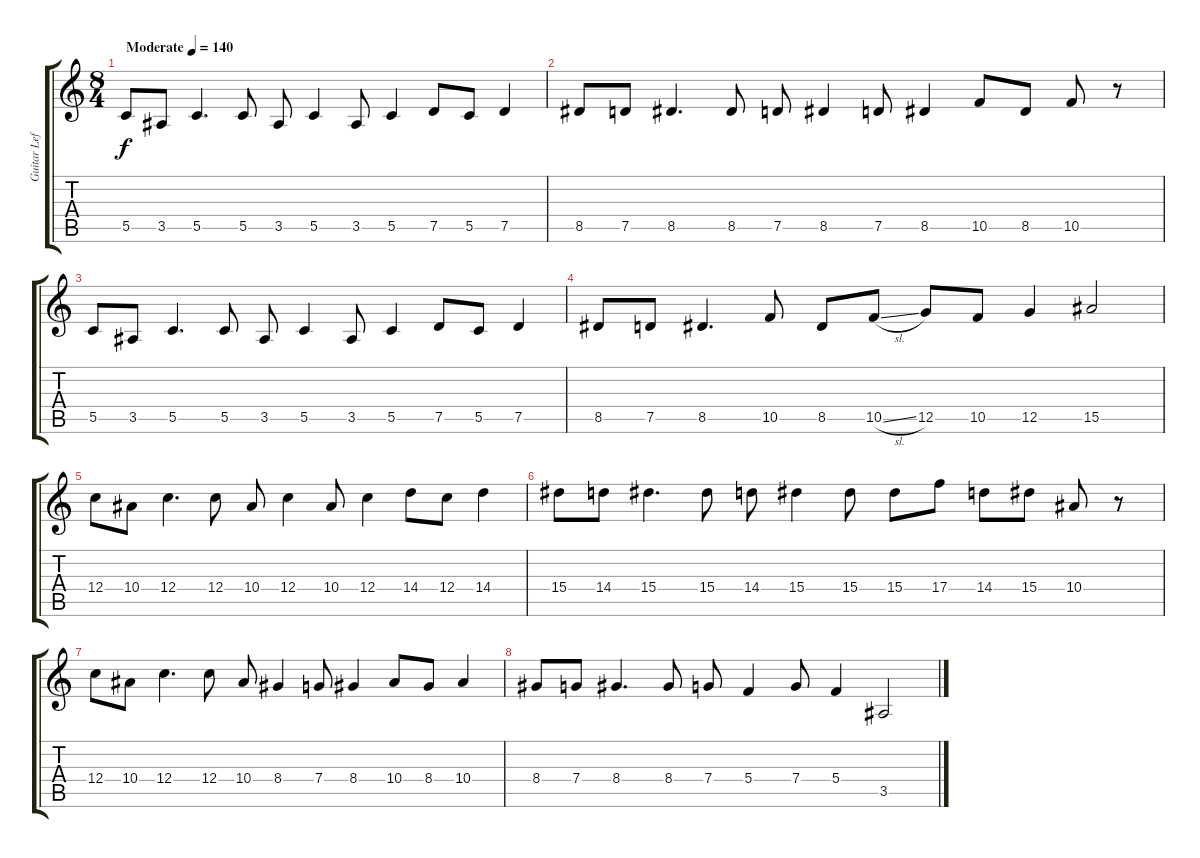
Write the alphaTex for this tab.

\track ("Guitar Left" "Guitar Lef") {instrument distortionguitar}
\staff {score tabs}
\tuning (D4 A3 F3 C3 G2 C2) {hide}
\ts (8 4)
\tempo (140 "Moderate")
\clef g2
\ks c
5.5.8{dy f instrument distortionguitar} 3.5.8 5.5.4{d} 5.5.8 3.5.8 5.5.4 3.5.8 5.5.4 7.5.8 5.5.8 7.5.4 |
8.5.8 7.5.8 8.5.4{d} 8.5.8 7.5.8 8.5.4 7.5.8 8.5.4 10.5.8 8.5.8 10.5.8 r.8 |
5.5.8 3.5.8 5.5.4{d} 5.5.8 3.5.8 5.5.4 3.5.8 5.5.4 7.5.8 5.5.8 7.5.4 |
8.5.8 7.5.8 8.5.4{d} 10.5.8 8.5.8 10.5{sl}.8 12.5.8 10.5.8 12.5.4 15.5.2 |
12.4.8 10.4.8 12.4.4{d} 12.4.8 10.4.8 12.4.4 10.4.8 12.4.4 14.4.8 12.4.8 14.4.4 |
15.4.8 14.4.8 15.4.4{d} 15.4.8 14.4.8 15.4.4 15.4.8 15.4.8 17.4.8 14.4.8 15.4.8 10.4.8 r.8 |
12.4.8 10.4.8 12.4.4{d} 12.4.8 10.4.8 8.4.4 7.4.8 8.4.4 10.4.8 8.4.8 10.4.4 |
8.4.8 7.4.8 8.4.4{d} 8.4.8 7.4.8 5.4.4 7.4.8 5.4.4 3.5.2
